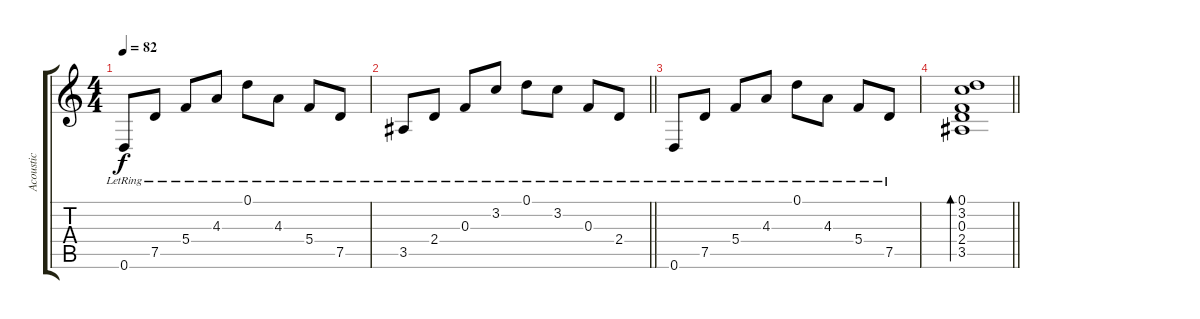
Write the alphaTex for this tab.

\track ("Acoustic" "Acoustic") {instrument acousticguitarsteel}
\staff {score tabs}
\tuning (D4 A3 F3 C3 G2 D2) {hide}
\ts (4 4)
\tempo 82
\clef g2
\ks c
0.6{lr}.8{dy f} 7.5{lr}.8 5.4{lr}.8 4.3{lr}.8 0.1{lr}.8 4.3{lr}.8 5.4{lr}.8 7.5{lr}.8 |
\barLineRight lightlight
3.5{lr}.8 2.4{lr}.8 0.3{lr}.8 3.2{lr}.8 0.1{lr}.8 3.2{lr}.8 0.3{lr}.8 2.4{lr}.8 |
0.6{lr}.8 7.5{lr}.8 5.4{lr}.8 4.3{lr}.8 0.1{lr}.8 4.3{lr}.8 5.4{lr}.8 7.5{lr}.8 |
\barLineRight lightlight
(0.1 3.2 0.3 2.4 3.5).1{bd 120}
